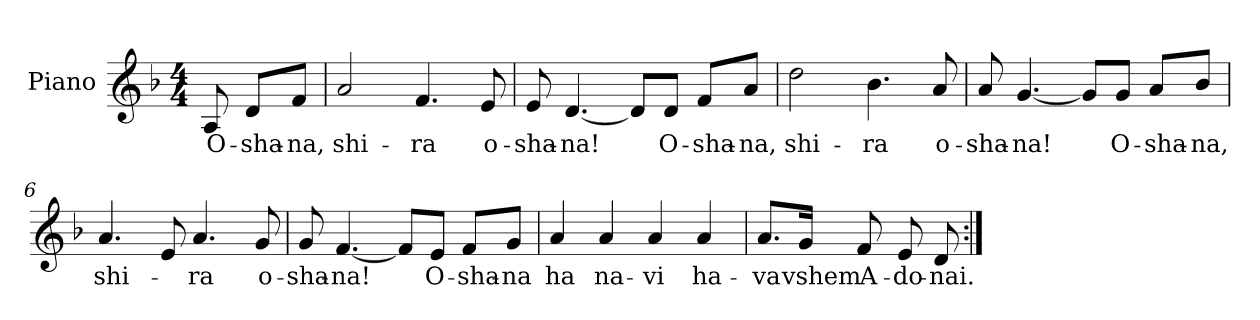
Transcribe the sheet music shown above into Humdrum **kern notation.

**kern	**text
*part1	*part1
*staff1	*staff1
*I"Piano	*
*I'Pno.	*
*clefG2	*
*k[b-]	*
*M4/4	*
*MM138	*
=1	=1
!	!LO:LY:b
8A/	O-
!	!LO:LY:b
8d/L	-sha-
!	!LO:LY:b
8f/J	-na,
=2	=2
!	!LO:LY:b
2a/	shi-
!	!LO:LY:b
4.f/	-ra
!	!LO:LY:b
8e/	o-
=3	=3
!	!LO:LY:b
8e/	-sha-
!	!LO:LY:b
[<4.d/	-na!
8d/L]	.
!	!LO:LY:b
8d/J	O-
!	!LO:LY:b
8f/L	-sha-
!	!LO:LY:b
8a/J	-na,
!!LO:LB:g=z
=4	=4
!	!LO:LY:b
2dd\	shi-
!	!LO:LY:b
4.b-\	-ra
!	!LO:LY:b
8a/	o-
=5	=5
!	!LO:LY:b
8a/	-sha-
!	!LO:LY:b
[<4.g/	-na!
8g/L]	.
!	!LO:LY:b
8g/J	O-
!	!LO:LY:b
8a/L	-sha-
!	!LO:LY:b
8b-/J	-na,
=6	=6
!	!LO:LY:b
4.a/	shi-
8e/	.
!	!LO:LY:b
4.a/	-ra
!	!LO:LY:b
8g/	o-
!!LO:LB:g=z
=7	=7
!	!LO:LY:b
8g/	-sha-
!	!LO:LY:b
[<4.f/	-na!
8f/L]	.
!	!LO:LY:b
8e/J	O-
!	!LO:LY:b
8f/L	-sha-
!	!LO:LY:b
8g/J	-na
=8	=8
!	!LO:LY:b
4a/	ha
!	!LO:LY:b
4a/	na-
!	!LO:LY:b
4a/	-vi
!	!LO:LY:b
4a/	ha-
=9	=9
!	!LO:LY:b
8.a/L	-va
!	!LO:LY:b
16g/Jk	vshem
!	!LO:LY:b
8f/	A-
!	!LO:LY:b
8e/	-do-
!	!LO:LY:b
8d/	-nai.
=:|!	=:|!
*-	*-
